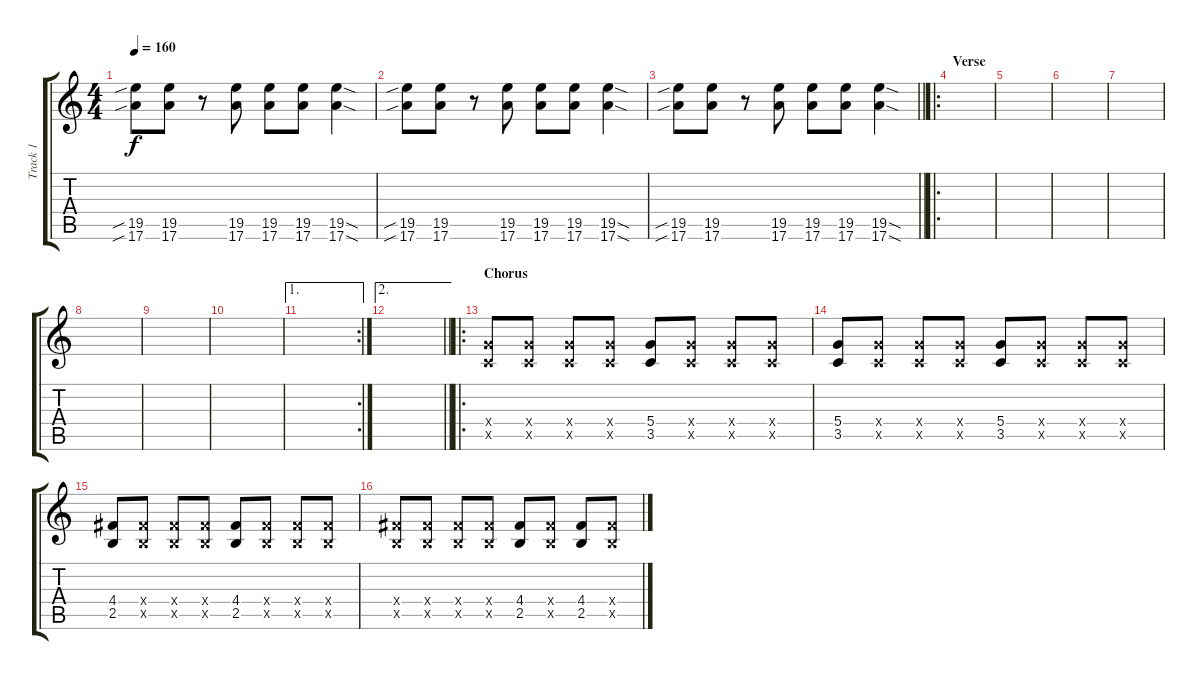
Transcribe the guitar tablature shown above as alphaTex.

\track ("Track 1" "Track 1") {instrument overdrivenguitar}
\staff {score tabs}
\tuning (E4 B3 G3 D3 A2 E2) {hide}
\ts (4 4)
\tempo 160
\clef g2
\ks c
(19.5{sib} 17.6{sib}).8{dy f} (19.5 17.6).8 r.8 (19.5 17.6).8 (19.5 17.6).8 (19.5 17.6).8 (19.5{sod} 17.6{sod}).4 |
(19.5{sib} 17.6{sib}).8 (19.5 17.6).8 r.8 (19.5 17.6).8 (19.5 17.6).8 (19.5 17.6).8 (19.5{sod} 17.6{sod}).4 |
\barLineRight lightlight
(19.5{sib} 17.6{sib}).8 (19.5 17.6).8 r.8 (19.5 17.6).8 (19.5 17.6).8 (19.5 17.6).8 (19.5{sod} 17.6{sod}).4 |
\ro
\section ("" "Verse")
|
|
|
|
|
|
|
\ae 1
\rc 2
|
\ae 2
\barLineRight lightlight
|
\ro
\section ("" "Chorus")
(5.4{x} 3.5{x}).8 (5.4{x} 3.5{x}).8 (5.4{x} 3.5{x}).8 (5.4{x} 3.5{x}).8 (5.4 3.5).8 (5.4{x} 3.5{x}).8 (5.4{x} 3.5{x}).8 (5.4{x} 3.5{x}).8 |
(5.4 3.5).8 (5.4{x} 3.5{x}).8 (5.4{x} 3.5{x}).8 (5.4{x} 3.5{x}).8 (5.4 3.5).8 (5.4{x} 3.5{x}).8 (5.4{x} 3.5{x}).8 (5.4{x} 3.5{x}).8 |
(4.4 2.5).8 (4.4{x} 2.5{x}).8 (4.4{x} 2.5{x}).8 (4.4{x} 2.5{x}).8 (4.4 2.5).8 (4.4{x} 2.5{x}).8 (4.4{x} 2.5{x}).8 (4.4{x} 2.5{x}).8 |
(4.4{x} 2.5{x}).8 (4.4{x} 2.5{x}).8 (4.4{x} 2.5{x}).8 (4.4{x} 2.5{x}).8 (4.4 2.5).8 (4.4{x} 2.5{x}).8 (4.4 2.5).8 (4.4{x} 2.5{x}).8
